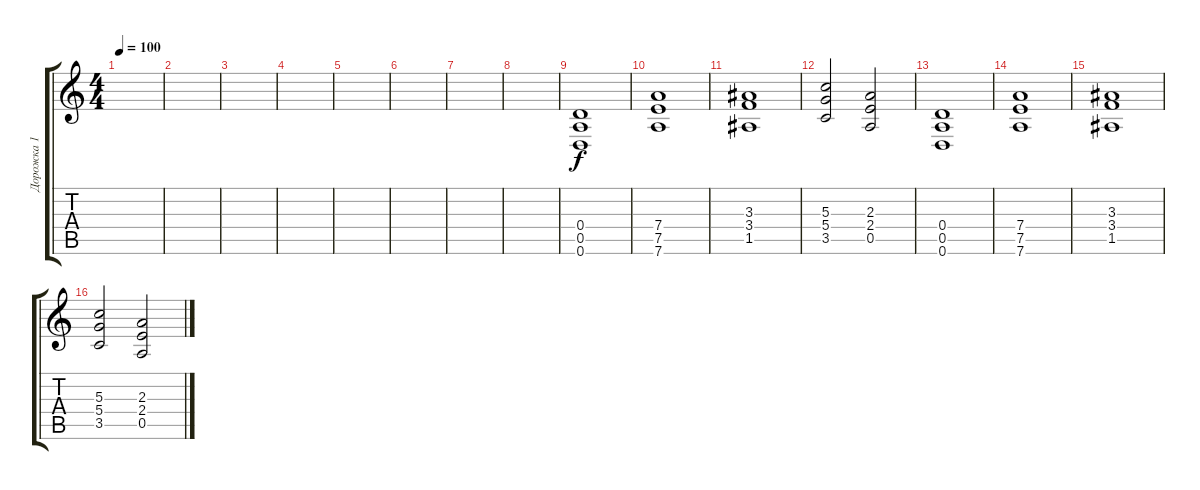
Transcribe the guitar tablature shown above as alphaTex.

\track ("Дорожка 1" "Дорожка 1") {instrument distortionguitar}
\staff {score tabs}
\tuning (E4 B3 G3 D3 A2 D2) {hide}
\ts (4 4)
\tempo 100
\clef g2
\ks c
|
|
|
|
|
|
|
|
(0.4 0.5 0.6).1 |
(7.4 7.5 7.6).1 |
(3.3 3.4 1.5).1 |
(5.3 5.4 3.5).2 (2.3 2.4 0.5).2 |
(0.4 0.5 0.6).1 |
(7.4 7.5 7.6).1 |
(3.3 3.4 1.5).1 |
(5.3 5.4 3.5).2 (2.3 2.4 0.5).2
